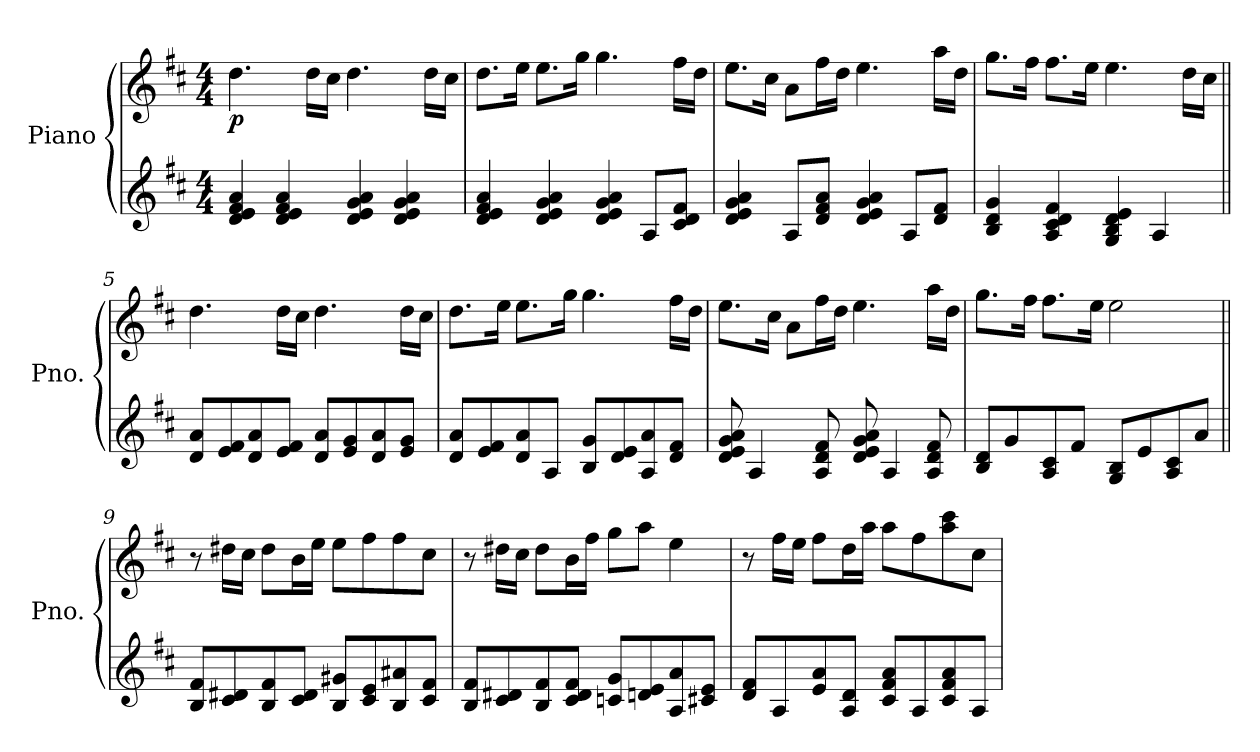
**kern	**kern	**dynam
*part1	*part1	*part1
*staff2	*staff1	*staff1/2
*I"Piano	*	*
*I'Pno.	*	*
*clefG2	*clefG2	*
*k[f#c#]	*k[f#c#]	*
*M4/4	*M4/4	*
*MM55	*MM55	*
=1	=1	=1
!	!	!LO:DY:b
4d/ 4e/ 4f#/ 4a/	4.dd\	p
4d/ 4e/ 4f#/ 4a/	.	.
.	16dd\LL	.
.	16cc#\JJ	.
4d/ 4e/ 4g/ 4a/	4.dd\	.
4d/ 4e/ 4g/ 4a/	.	.
.	16dd\LL	.
.	16cc#\JJ	.
=2	=2	=2
4d/ 4e/ 4f#/ 4a/	8.dd\L	.
.	16ee\Jk	.
4d/ 4e/ 4g/ 4a/	8.ee\L	.
.	16gg\Jk	.
4d/ 4e/ 4g/ 4a/	4.gg\	.
8A/L	.	.
8c#/ 8d/ 8f#/J	16ff#\LL	.
.	16dd\JJ	.
!!LO:LB:g=z
=3	=3	=3
4d/ 4e/ 4g/ 4a/	8.ee\L	.
.	16cc#\Jk	.
8A/L	8a\L	.
8d/ 8f#/ 8a/J	16ff#\L	.
.	16dd\JJ	.
4d/ 4e/ 4g/ 4a/	4.ee\	.
8A/L	.	.
8d/ 8f#/J	16aa\LL	.
.	16dd\JJ	.
=4	=4	=4
4B/ 4d/ 4g/	8.gg\L	.
.	16ff#\Jk	.
4A/ 4c#/ 4d/ 4f#/	8.ff#\L	.
.	16ee\Jk	.
4G/ 4B/ 4d/ 4e/	4.ee\	.
4A/	.	.
.	16dd\LL	.
.	16cc#\JJ	.
!!LO:LB:g=z
=5||	=5||	=5||
8d/ 8a/L	4.dd\	.
8e/ 8f#/	.	.
8d/ 8a/	.	.
8e/ 8f#/J	16dd\LL	.
.	16cc#\JJ	.
8d/ 8a/L	4.dd\	.
8e/ 8g/	.	.
8d/ 8a/	.	.
8e/ 8g/J	16dd\LL	.
.	16cc#\JJ	.
=6	=6	=6
8d/ 8a/L	8.dd\L	.
8e/ 8f#/	.	.
.	16ee\Jk	.
8d/ 8a/	8.ee\L	.
8A/J	.	.
.	16gg\Jk	.
8B/ 8g/L	4.gg\	.
8d/ 8e/	.	.
8A/ 8a/	.	.
8d/ 8f#/J	16ff#\LL	.
.	16dd\JJ	.
!!LO:LB:g=z
=7	=7	=7
8d/ 8e/ 8g/ 8a/	8.ee\L	.
4A/	.	.
.	16cc#\Jk	.
.	8a\L	.
8A/ 8d/ 8f#/	16ff#\L	.
.	16dd\JJ	.
8d/ 8e/ 8g/ 8a/	4.ee\	.
4A/	.	.
8A/ 8d/ 8f#/	16aa\LL	.
.	16dd\JJ	.
=8	=8	=8
8B/ 8d/L	8.gg\L	.
8g/	.	.
.	16ff#\Jk	.
8A/ 8c#/	8.ff#\L	.
8f#/J	.	.
.	16ee\Jk	.
8G/ 8B/L	2ee\	.
8e/	.	.
8A/ 8c#/	.	.
8a/J	.	.
!!LO:PB:g=z
=9||	=9||	=9||
8B/ 8f#/L	8r	.
8c#/ 8d#X/	16dd#X\LL	.
.	16cc#\JJ	.
8B/ 8f#/	8dd#\L	.
8c#/ 8d#/J	16b\L	.
.	16ee\JJ	.
8B/ 8g#X/L	8ee\L	.
8c#/ 8e/	8ff#\	.
8B/ 8a#X/	8ff#\	.
8c#/ 8f#/J	8cc#\J	.
=10	=10	=10
8B/ 8f#/L	8r	.
8c#/ 8d#X/	16dd#X\LL	.
.	16cc#\JJ	.
8B/ 8f#/	8dd#\L	.
8c#/ 8d#/ 8f#/J	16b\L	.
.	16ff#\JJ	.
8cn/ 8g/L	8gg\L	.
8dn/ 8e/	8aa\J	.
8A/ 8a/	4ee\	.
8c#X/ 8e/J	.	.
!!LO:LB:g=z
=11	=11	=11
8d/ 8f#/L	8r	.
8A/	16ff#\LL	.
.	16ee\JJ	.
8e/ 8a/	8ff#\L	.
8A/ 8d/J	16dd\L	.
.	16aa\JJ	.
8c#/ 8f#/ 8a/L	8aa\L	.
8A/	8ff#\	.
8c#/ 8f#/ 8a/	8aa\ 8ccc#\	.
8A/J	8cc#\J	.
=	=	=
*-	*-	*-
